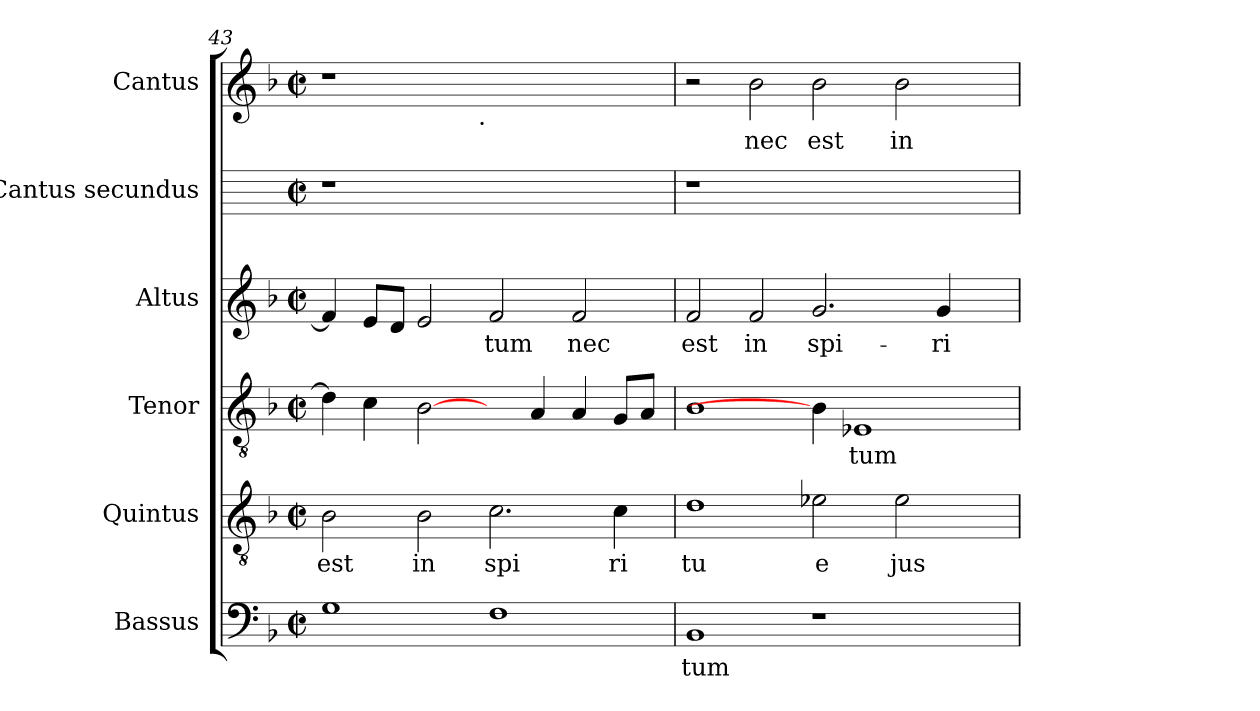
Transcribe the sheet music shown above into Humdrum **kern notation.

**kern	**text	**kern	**text	**kern	**text	**kern	**text	**kern	**kern	**text
*part6	*part6	*part5	*part5	*part4	*part4	*part3	*part3	*part2	*part1	*part1
*staff6	*staff6	*staff5	*staff5	*staff4	*staff4	*staff3	*staff3	*staff2	*staff1	*staff1
*I"Bassus	*	*I"Quintus	*	*I"Tenor	*	*I"Altus	*	*I"Cantus  secundus	*I"Cantus	*
*I'B	*	*I'Q	*	*I'T	*	*I'A	*	*	*I'C	*
!!LO:LB:g=z
*clefF4	*	*clefGv2	*	*clefGv2	*	*clefG2	*	*	*clefG2	*
*k[b-]	*	*k[b-]	*	*k[b-]	*	*k[b-]	*	*k[]	*k[b-]	*
*F:	*	*F:	*	*F:	*	*F:	*	*C:	*F:	*
*M2/2	*	*M2/2	*	*M2/2	*	*M2/2	*	*M2/2	*M2/2	*
*met(c|)	*	*met(c|)	*	*met(c|)	*	*met(c|)	*	*met(c|)	*met(c|)	*
=43	=43	=43	=43	=43	=43	=43	=43	=43	=43	=43
!	!LO:LY:b:cj	!	!LO:LY:b:cj	!	!LO:LY:b:cj	!	!LO:LY:b:cj	!	!	!
*	*	*	*	*	*	*	*	*	*^	*
1G	.	2B-\	est	4d\]	--	4f/]	--	1r	1r	2ryy	.
!	!	!	!	!	!LO:LY:b:cj	!	!LO:LY:b:cj	!	!	!	!
.	.	.	.	4c\	--	8e/L	--	.	.	.	.
!	!	!	!	!	!	!	!LO:LY:b:cj	!	!	!	!
.	.	.	.	.	.	8d/J	--	.	.	.	.
!	!	!	!LO:LY:b:cj	!	!LO:LY:b:cj	!	!LO:LY:b:cj	!	!	!	!
.	.	2B-\	in	[2B-\	--	2e/	--	.	.	4...ryy	.
!	!	!	!	!	!	!	!	!	!	!LO:TX:b:t=.	!
.	.	.	.	.	.	.	.	.	.	1ryy	.
!	!LO:LY:b:cj	!	!LO:LY:b:cj	!	!	!	!LO:LY:b:cj	!	!	!	!
1F	.	2.c\	spi	4ryy	.	2f/	-tum	1ryy	1ryy	.	.
!	!	!	!	!	!LO:LY:b:cj	!	!	!	!	!	!
.	.	.	.	4A/	--	.	.	.	.	.	.
!	!	!	!	!	!LO:LY:b:cj	!	!LO:LY:b:cj	!	!	!	!
.	.	.	.	4A/	--	2f/	nec	.	.	.	.
!	!	!	!LO:LY:b:cj	!	!LO:LY:b:cj	!	!	!	!	!	!
.	.	4c\	ri	8G/L	--	.	.	.	.	.	.
!	!	!	!	!	!LO:LY:b:cj	!	!	!	!	!	!
.	.	.	.	8A/J	--	.	.	.	.	.	.
.	.	.	.	.	.	.	.	.	.	32ryy	.
=44	=44	=44	=44	=44	=44	=44	=44	=44	=44	=44	=44
!	!LO:LY:b:cj	!	!LO:LY:b:cj	!	!LO:LY:b:cj	!	!LO:LY:b:cj	!	!	!	!
*	*	*	*	*	*	*	*	*	*v	*v	*
1BB-	tum	1d	tu	1B-	--	2f/	est	1r	2r	.
!	!	!	!	!	!	!	!LO:LY:b:cj	!	!	!LO:LY:b:cj
.	.	.	.	.	.	2f/	in	.	2b-\	nec
!	!	!	!LO:LY:b:cj	!	!	!	!LO:LY:b:cj	!	!	!LO:LY:b:cj
1r	.	2e-X\	e	4B-\]	.	2.g/	spi-	1ryy	2b-\	est
!	!	!	!	!	!LO:LY:b:cj	!	!	!	!	!
.	.	.	.	1E-X	-tum	.	.	.	.	.
!	!	!	!LO:LY:b:cj	!	!	!	!	!	!	!LO:LY:b:cj
.	.	2e-\	jus	.	.	.	.	.	2b-\	in
!	!	!	!	!	!	!	!LO:LY:b:cj	!	!	!
.	.	.	.	.	.	4g/	-ri-	.	.	.
4ryy	.	4ryy	.	.	.	4ryy	.	4ryy	4ryy	.
=	=	=	=	=	=	=	=	=	=	=
*-	*-	*-	*-	*-	*-	*-	*-	*-	*-	*-
